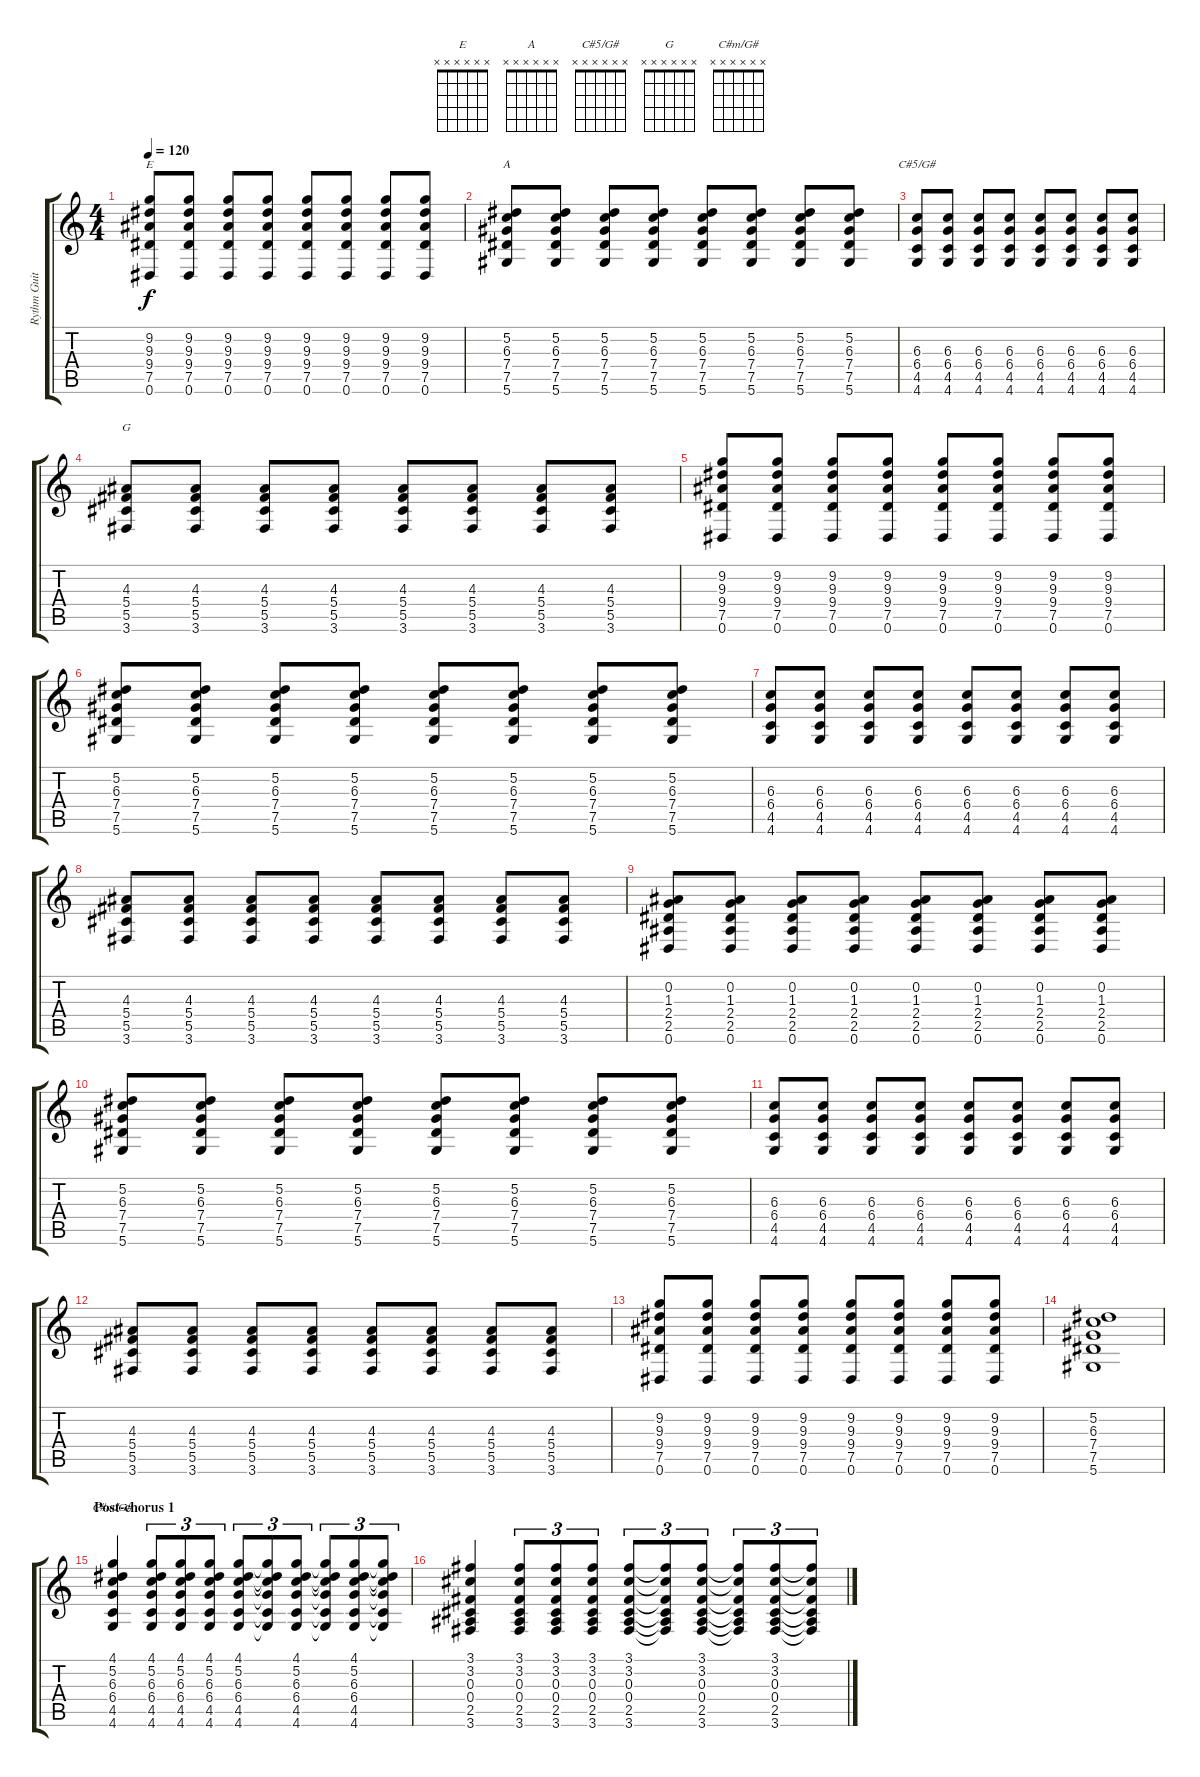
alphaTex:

\track ("Rythm Guitar" "Rythm Guit") {instrument distortionguitar}
\staff {score tabs}
\tuning (Eb4 Bb3 Gb3 Db3 Ab2 Eb2) {hide}
\chord ("E" x x x x x x)
\chord ("A" x x x x x x)
\chord ("C#5/G#" x x x x x x)
\chord ("G" x x x x x x)
\chord ("C#m/G#" x x x x x x)
\ts (4 4)
\tempo 120
\clef g2
\ks c
(9.2 9.3 9.4 7.5 0.6).8{ch "E" dy f} (9.2 9.3 9.4 7.5 0.6).8 (9.2 9.3 9.4 7.5 0.6).8 (9.2 9.3 9.4 7.5 0.6).8 (9.2 9.3 9.4 7.5 0.6).8 (9.2 9.3 9.4 7.5 0.6).8 (9.2 9.3 9.4 7.5 0.6).8 (9.2 9.3 9.4 7.5 0.6).8 |
(5.2 6.3 7.4 7.5 5.6).8{ch "A"} (5.2 6.3 7.4 7.5 5.6).8 (5.2 6.3 7.4 7.5 5.6).8 (5.2 6.3 7.4 7.5 5.6).8 (5.2 6.3 7.4 7.5 5.6).8 (5.2 6.3 7.4 7.5 5.6).8 (5.2 6.3 7.4 7.5 5.6).8 (5.2 6.3 7.4 7.5 5.6).8 |
(6.3 6.4 4.5 4.6).8{ch "C#5/G#"} (6.3 6.4 4.5 4.6).8 (6.3 6.4 4.5 4.6).8 (6.3 6.4 4.5 4.6).8 (6.3 6.4 4.5 4.6).8 (6.3 6.4 4.5 4.6).8 (6.3 6.4 4.5 4.6).8 (6.3 6.4 4.5 4.6).8 |
(4.3 5.4 5.5 3.6).8{ch "G"} (4.3 5.4 5.5 3.6).8 (4.3 5.4 5.5 3.6).8 (4.3 5.4 5.5 3.6).8 (4.3 5.4 5.5 3.6).8 (4.3 5.4 5.5 3.6).8 (4.3 5.4 5.5 3.6).8 (4.3 5.4 5.5 3.6).8 |
(9.2 9.3 9.4 7.5 0.6).8 (9.2 9.3 9.4 7.5 0.6).8 (9.2 9.3 9.4 7.5 0.6).8 (9.2 9.3 9.4 7.5 0.6).8 (9.2 9.3 9.4 7.5 0.6).8 (9.2 9.3 9.4 7.5 0.6).8 (9.2 9.3 9.4 7.5 0.6).8 (9.2 9.3 9.4 7.5 0.6).8 |
(5.2 6.3 7.4 7.5 5.6).8 (5.2 6.3 7.4 7.5 5.6).8 (5.2 6.3 7.4 7.5 5.6).8 (5.2 6.3 7.4 7.5 5.6).8 (5.2 6.3 7.4 7.5 5.6).8 (5.2 6.3 7.4 7.5 5.6).8 (5.2 6.3 7.4 7.5 5.6).8 (5.2 6.3 7.4 7.5 5.6).8 |
(6.3 6.4 4.5 4.6).8 (6.3 6.4 4.5 4.6).8 (6.3 6.4 4.5 4.6).8 (6.3 6.4 4.5 4.6).8 (6.3 6.4 4.5 4.6).8 (6.3 6.4 4.5 4.6).8 (6.3 6.4 4.5 4.6).8 (6.3 6.4 4.5 4.6).8 |
(4.3 5.4 5.5 3.6).8 (4.3 5.4 5.5 3.6).8 (4.3 5.4 5.5 3.6).8 (4.3 5.4 5.5 3.6).8 (4.3 5.4 5.5 3.6).8 (4.3 5.4 5.5 3.6).8 (4.3 5.4 5.5 3.6).8 (4.3 5.4 5.5 3.6).8 |
(0.2 1.3 2.4 2.5 0.6).8 (0.2 1.3 2.4 2.5 0.6).8 (0.2 1.3 2.4 2.5 0.6).8 (0.2 1.3 2.4 2.5 0.6).8 (0.2 1.3 2.4 2.5 0.6).8 (0.2 1.3 2.4 2.5 0.6).8 (0.2 1.3 2.4 2.5 0.6).8 (0.2 1.3 2.4 2.5 0.6).8 |
(5.2 6.3 7.4 7.5 5.6).8 (5.2 6.3 7.4 7.5 5.6).8 (5.2 6.3 7.4 7.5 5.6).8 (5.2 6.3 7.4 7.5 5.6).8 (5.2 6.3 7.4 7.5 5.6).8 (5.2 6.3 7.4 7.5 5.6).8 (5.2 6.3 7.4 7.5 5.6).8 (5.2 6.3 7.4 7.5 5.6).8 |
(6.3 6.4 4.5 4.6).8 (6.3 6.4 4.5 4.6).8 (6.3 6.4 4.5 4.6).8 (6.3 6.4 4.5 4.6).8 (6.3 6.4 4.5 4.6).8 (6.3 6.4 4.5 4.6).8 (6.3 6.4 4.5 4.6).8 (6.3 6.4 4.5 4.6).8 |
(4.3 5.4 5.5 3.6).8 (4.3 5.4 5.5 3.6).8 (4.3 5.4 5.5 3.6).8 (4.3 5.4 5.5 3.6).8 (4.3 5.4 5.5 3.6).8 (4.3 5.4 5.5 3.6).8 (4.3 5.4 5.5 3.6).8 (4.3 5.4 5.5 3.6).8 |
(9.2 9.3 9.4 7.5 0.6).8 (9.2 9.3 9.4 7.5 0.6).8 (9.2 9.3 9.4 7.5 0.6).8 (9.2 9.3 9.4 7.5 0.6).8 (9.2 9.3 9.4 7.5 0.6).8 (9.2 9.3 9.4 7.5 0.6).8 (9.2 9.3 9.4 7.5 0.6).8 (9.2 9.3 9.4 7.5 0.6).8 |
(5.2 6.3 7.4 7.5 5.6).1 |
\section ("" "Post-chorus 1")
(4.1 5.2 6.3 6.4 4.5 4.6).4{ch "C#m/G#"} (4.1 5.2 6.3 6.4 4.5 4.6).8{tu (3 2)} (4.1 5.2 6.3 6.4 4.5 4.6).8{tu (3 2)} (4.1 5.2 6.3 6.4 4.5 4.6).8{tu (3 2)} (4.1 5.2 6.3 6.4 4.5 4.6).8{tu (3 2)} (4.1{t} 5.2{t} 6.3{t} 6.4{t} 4.5{t} 4.6{t}).8{tu (3 2)} (4.1 5.2 6.3 6.4 4.5 4.6).8{tu (3 2)} (4.1{t} 5.2{t} 6.3{t} 6.4{t} 4.5{t} 4.6{t}).8{tu (3 2)} (4.1 5.2 6.3 6.4 4.5 4.6).8{tu (3 2)} (4.1{t} 5.2{t} 6.3{t} 6.4{t} 4.5{t} 4.6{t}).8{tu (3 2)} |
(3.1 3.2 0.3 0.4 2.5 3.6).4 (3.1 3.2 0.3 0.4 2.5 3.6).8{tu (3 2)} (3.1 3.2 0.3 0.4 2.5 3.6).8{tu (3 2)} (3.1 3.2 0.3 0.4 2.5 3.6).8{tu (3 2)} (3.1 3.2 0.3 0.4 2.5 3.6).8{tu (3 2)} (3.1{t} 3.2{t} 0.3{t} 0.4{t} 2.5{t} 3.6{t}).8{tu (3 2)} (3.1 3.2 0.3 0.4 2.5 3.6).8{tu (3 2)} (3.1{t} 3.2{t} 0.3{t} 0.4{t} 2.5{t} 3.6{t}).8{tu (3 2)} (3.1 3.2 0.3 0.4 2.5 3.6).8{tu (3 2)} (3.1{t} 3.2{t} 0.3{t} 0.4{t} 2.5{t} 3.6{t}).8{tu (3 2)}
